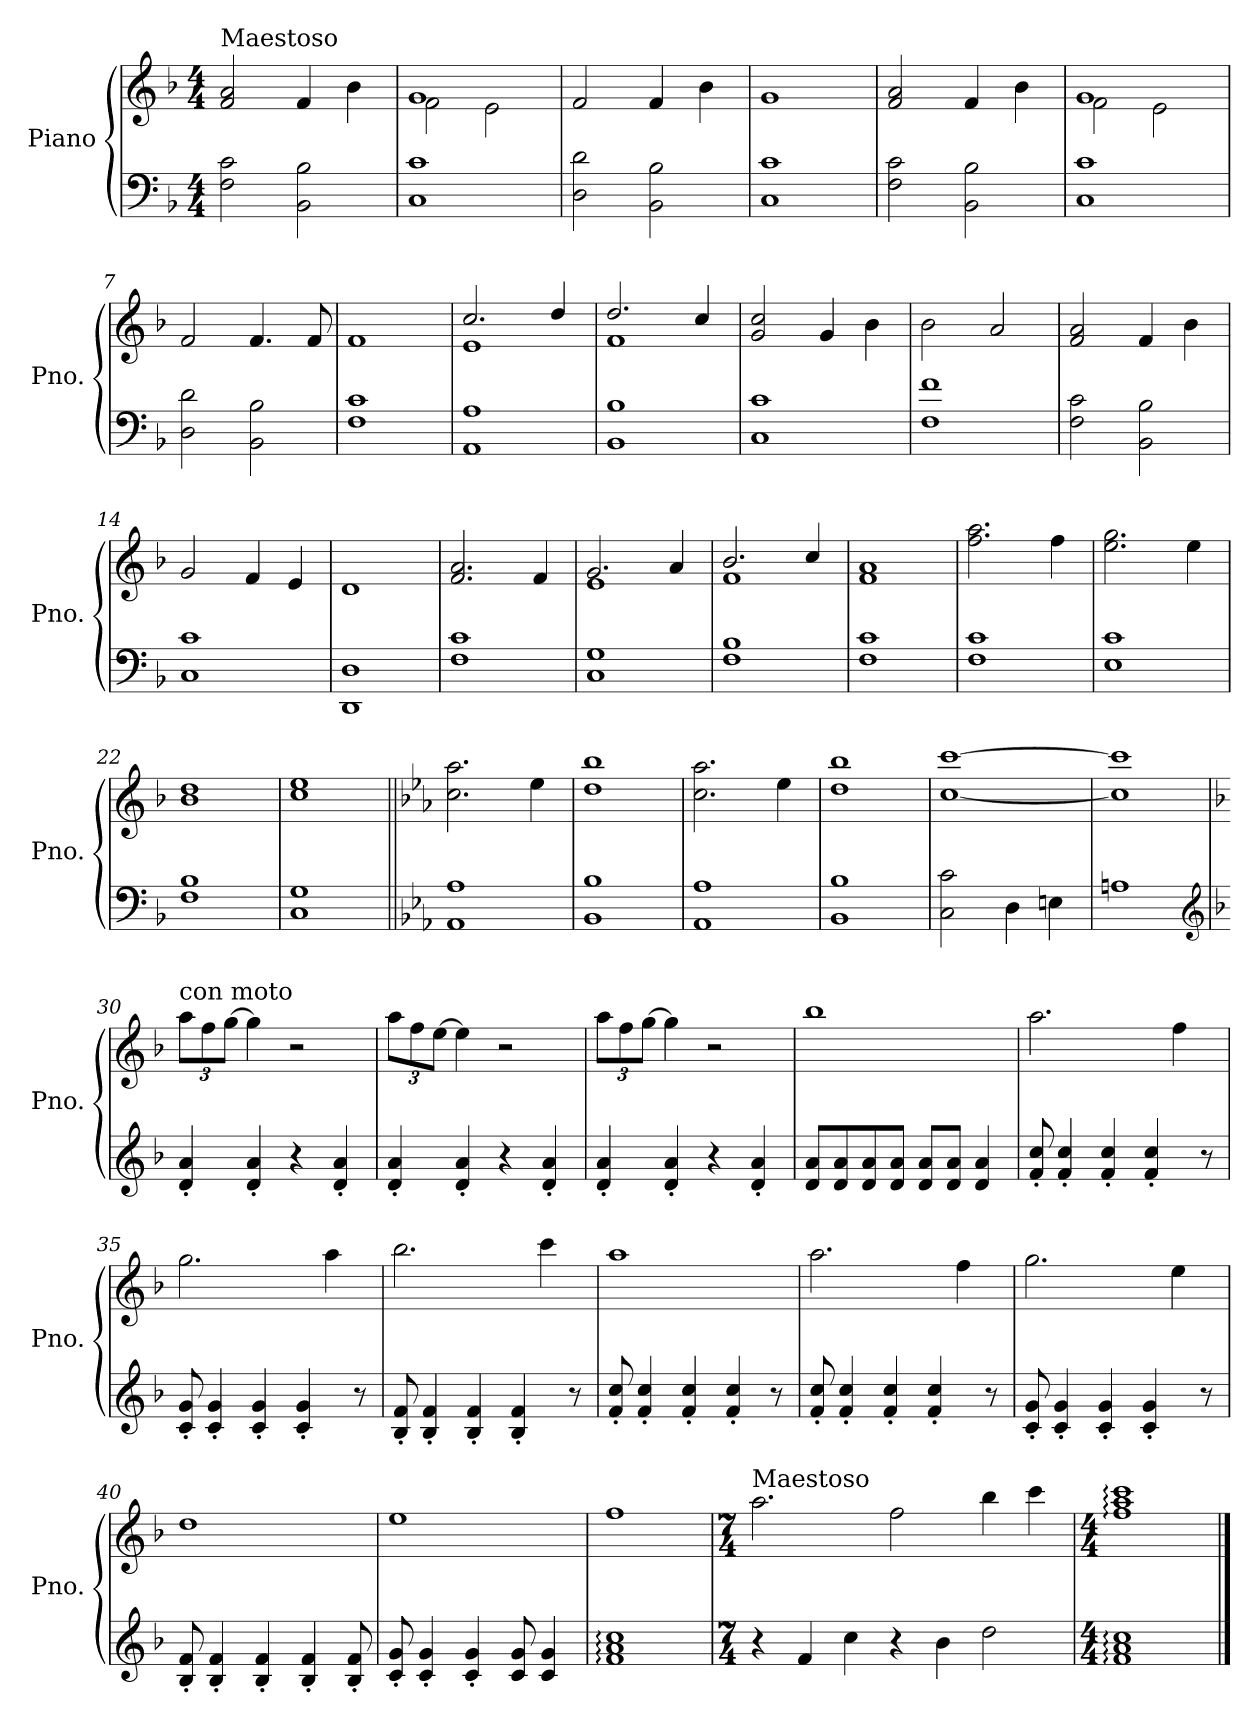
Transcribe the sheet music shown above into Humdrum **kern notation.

**kern	**kern
*part1	*part1
*staff2	*staff1
*I"Piano	*
*I'Pno.	*
*clefF4	*clefG2
*k[b-]	*k[b-]
*F:	*F:
*M4/4	*M4/4
=1	=1
!	!LO:TX:a:t=Maestoso
2F\ 2c\	2f/ 2a/
2BB-\ 2B-\	4f/
.	4b-\
=2	=2
*	*^
1C 1c	1g	2f\
.	.	2e\
*	*v	*v
=3	=3
2D\ 2d\	2f/
2BB-\ 2B-\	4f/
.	4b-\
=4	=4
1C 1c	1g
=5	=5
2F\ 2c\	2f/ 2a/
2BB-\ 2B-\	4f/
.	4b-\
=6	=6
*	*^
1C 1c	1g	2f\
.	.	2e\
*	*v	*v
=7	=7
2D\ 2d\	2f/
2BB-\ 2B-\	4.f/
.	8f/
=8	=8
1F 1c	1f
=9	=9
*	*^
1AA 1A	2.cc/	1e
.	4dd/	.
=10	=10	=10
1BB- 1B-	2.dd/	1f
.	4cc/	.
*	*v	*v
=11	=11
1C 1c	2g/ 2cc/
.	4g/
.	4b-\
!!LO:LB:g=z
=12	=12
1F 1f	2b-\
.	2a/
=13	=13
2F\ 2c\	2f/ 2a/
2BB-\ 2B-\	4f/
.	4b-\
=14	=14
1C 1c	2g/
.	4f/
.	4e/
=15	=15
1DD 1D	1d
=16	=16
1F 1c	2.f/ 2.a/
.	4f/
=17	=17
*	*^
1C 1G	2.g/	1e
.	4a/	.
=18	=18	=18
1F 1B-	2.b-/	1f
.	4cc/	.
*	*v	*v
=19	=19
1F 1c	1f 1a
=20	=20
1F 1c	2.ff\ 2.aa\
.	4ff\
=21	=21
1E 1c	2.ee\ 2.gg\
.	4ee\
=22	=22
1F 1B-	1b- 1dd
=23	=23
1C 1G	1cc 1ee
!!LO:LB:g=z
=24||	=24||
*k[b-e-a-]	*k[b-e-a-]
*E-:	*E-:
1AA- 1A-	2.cc\ 2.aa-\
.	4ee-\
=25	=25
1BB- 1B-	1dd 1bb-
=26	=26
1AA- 1A-	2.cc\ 2.aa-\
.	4ee-\
=27	=27
1BB- 1B-	1dd 1bb-
=28	=28
2C\ 2c\	[1cc [1ccc
4D\	.
4En\	.
=29	=29
1An	1cc] 1ccc]
*clefG2	*
=30	=30
*k[b-]	*k[b-]
*F:	*F:
*	*Xbrackettup
!	!LO:TX:a:t=con moto
4d/' 4a/'	12aa\L
.	12ff\
.	[12gg\J
4d/' 4a/'	4gg\]
4r	2r
4d/' 4a/'	.
=31	=31
4d/' 4a/'	12aa\L
.	12ff\
.	[12ee\J
4d/' 4a/'	4ee\]
4r	2r
4d/' 4a/'	.
=32	=32
4d/' 4a/'	12aa\L
.	12ff\
.	[12gg\J
4d/' 4a/'	4gg\]
4r	2r
4d/' 4a/'	.
!!LO:LB:g=z
=33	=33
8d/ 8a/L	1bb-
8d/ 8a/	.
8d/ 8a/	.
8d/ 8a/J	.
8d/ 8a/L	.
8d/ 8a/J	.
4d/ 4a/	.
=34	=34
8f/' 8cc/'	2.aa\
4f/' 4cc/'	.
4f/' 4cc/'	.
4f/' 4cc/'	.
.	4ff\
8r	.
=35	=35
8c/' 8g/'	2.gg\
4c/' 4g/'	.
4c/' 4g/'	.
4c/' 4g/'	.
.	4aa\
8r	.
=36	=36
8B-/' 8f/'	2.bb-\
4B-/' 4f/'	.
4B-/' 4f/'	.
4B-/' 4f/'	.
.	4ccc\
8r	.
=37	=37
8f/' 8cc/'	1aa
4f/' 4cc/'	.
4f/' 4cc/'	.
4f/' 4cc/'	.
8r	.
=38	=38
8f/' 8cc/'	2.aa\
4f/' 4cc/'	.
4f/' 4cc/'	.
4f/' 4cc/'	.
.	4ff\
8r	.
!!LO:LB:g=z
=39	=39
8c/' 8g/'	2.gg\
4c/' 4g/'	.
4c/' 4g/'	.
4c/' 4g/'	.
.	4ee\
8r	.
=40	=40
8B-/' 8f/'	1dd
4B-/' 4f/'	.
4B-/' 4f/'	.
4B-/' 4f/'	.
8B-/' 8f/'	.
=41	=41
8c/' 8g/'	1ee
4c/' 4g/'	.
4c/' 4g/'	.
8c/ 8g/	.
4c/ 4g/	.
=42	=42
1f: 1a: 1cc:	1ff
=43	=43
*M7/4	*M7/4
!	!LO:TX:a:t=Maestoso
4r	2.aa\
4f/	.
4cc\	.
4r	2ff\
4b-\	.
2dd\	4bb-\
.	4ccc\
=44	=44
*M4/4	*M4/4
1f: 1a: 1cc:	1ff: 1aa: 1ccc:
==	==
*-	*-
